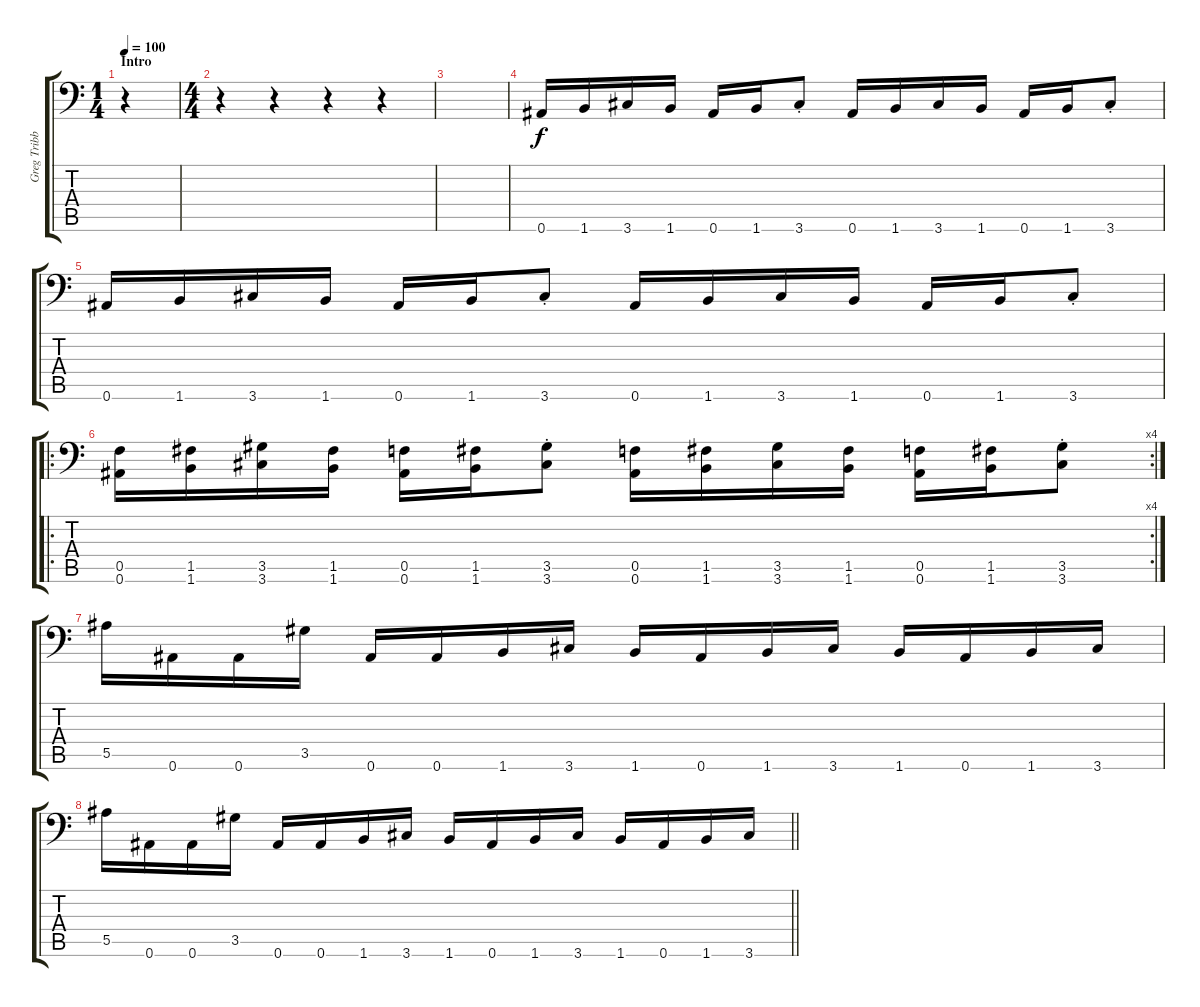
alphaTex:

\track ("Greg Tribbett" "Greg Tribb") {instrument overdrivenguitar}
\staff {score tabs}
\tuning (C4 G3 Eb3 Bb2 F2 Bb1) {hide}
\ts (1 4)
\section ("" "Intro")
\tempo 100
\clef f4
\ks c
r.4{dy f instrument overdrivenguitar} |
\ts (4 4)
r.4 r.4 r.4 r.4 |
|
0.6.16 1.6.16 3.6.16 1.6.16 0.6.16 1.6.16 3.6{st}.8 0.6.16 1.6.16 3.6.16 1.6.16 0.6.16 1.6.16 3.6{st}.8 |
0.6.16 1.6.16 3.6.16 1.6.16 0.6.16 1.6.16 3.6{st}.8 0.6.16 1.6.16 3.6.16 1.6.16 0.6.16 1.6.16 3.6{st}.8 |
\ro
\rc 4
(0.5 0.6).16 (1.5 1.6).16 (3.5 3.6).16 (1.5 1.6).16 (0.5 0.6).16 (1.5 1.6).16 (3.5{st} 3.6).8 (0.5 0.6).16 (1.5 1.6).16 (3.5 3.6).16 (1.5 1.6).16 (0.5 0.6).16 (1.5 1.6).16 (3.5{st} 3.6).8 |
5.5.16 0.6.16 0.6.16 3.5.16 0.6.16 0.6.16 1.6.16 3.6.16 1.6.16 0.6.16 1.6.16 3.6.16 1.6.16 0.6.16 1.6.16 3.6.16 |
\barLineRight lightlight
5.5.16 0.6.16 0.6.16 3.5.16 0.6.16 0.6.16 1.6.16 3.6.16 1.6.16 0.6.16 1.6.16 3.6.16 1.6.16 0.6.16 1.6.16 3.6.16
